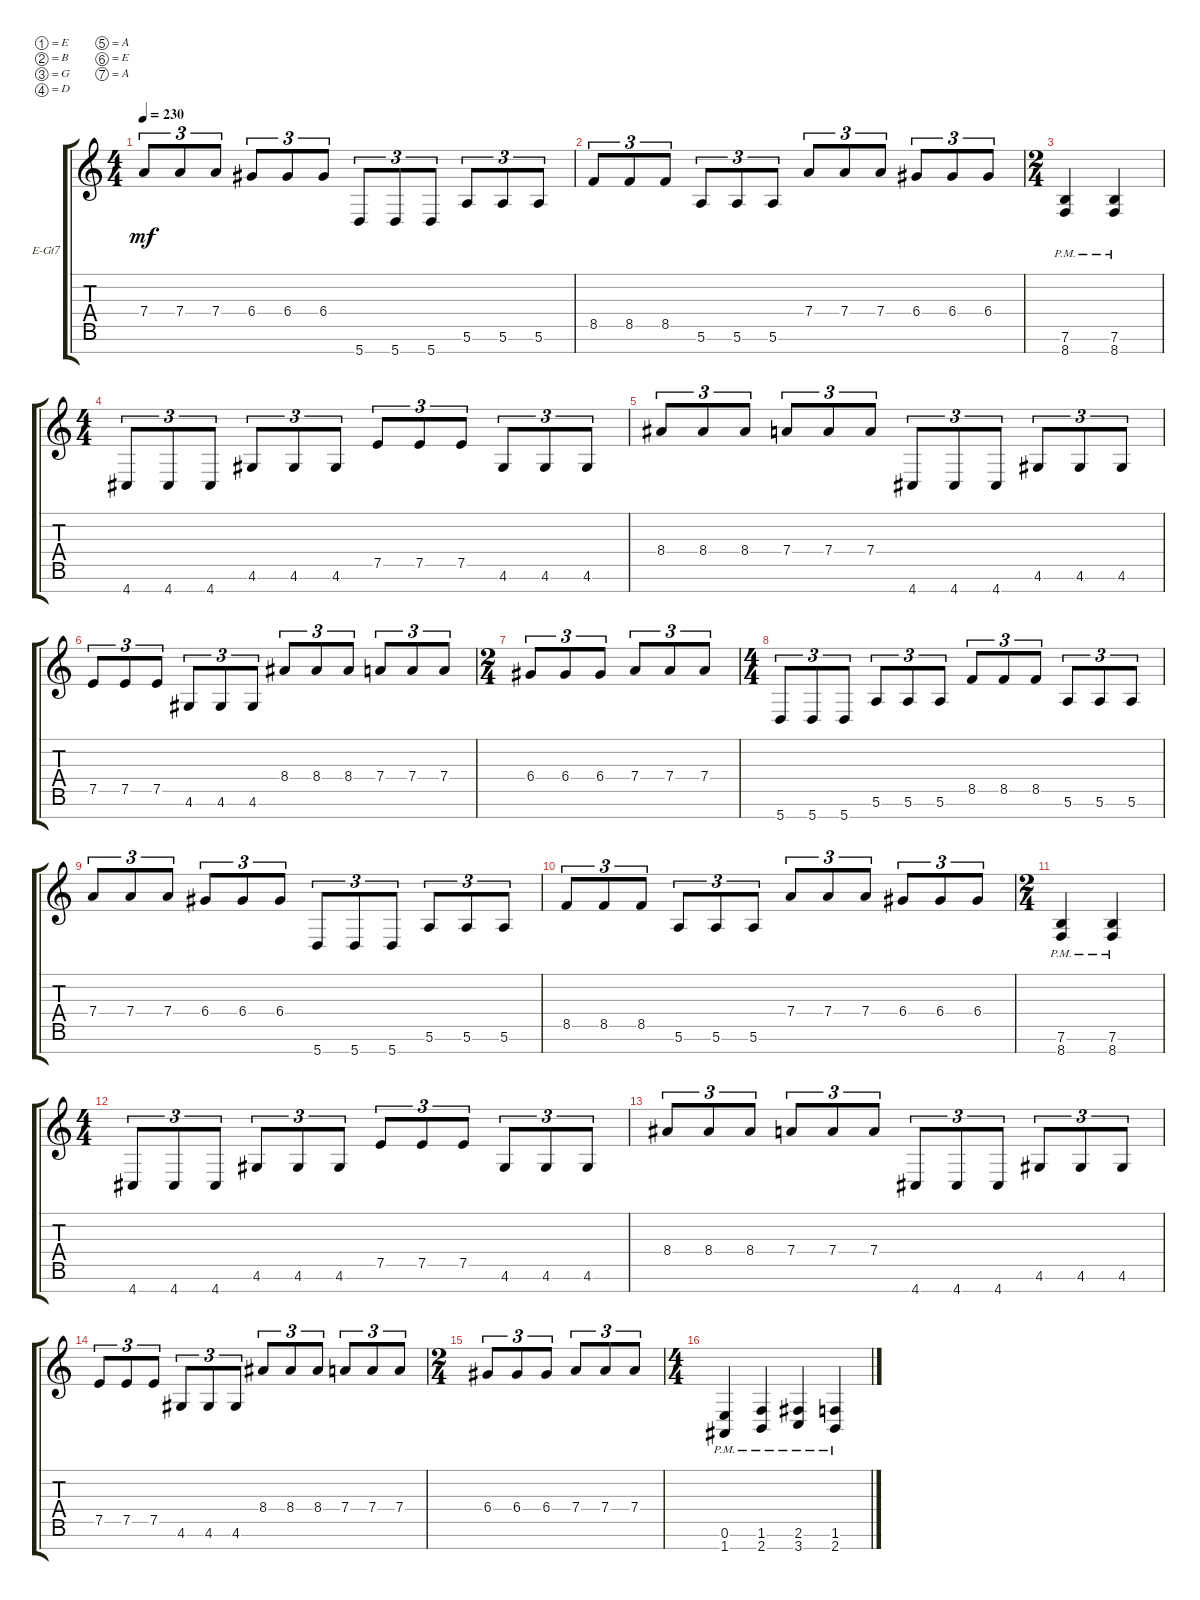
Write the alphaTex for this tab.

\defaultSystemsLayout 4
\bracketExtendMode groupsimilarinstruments
\firstSystemTrackNameOrientation horizontal
\otherSystemsTrackNameOrientation horizontal
\track ("Electric Guitar" "E-Gt7") {instrument distortionguitar}
\staff {score tabs}
\tuning (E4 B3 G3 D3 A2 E2 A1)
\ts (4 4)
\tempo 230
\clef g2
\ks c
7.4.8{tu (3 2) dy mf} 7.4.8{tu (3 2)} 7.4.8{tu (3 2)} 6.4.8{tu (3 2)} 6.4.8{tu (3 2)} 6.4.8{tu (3 2)} 5.7.8{tu (3 2)} 5.7.8{tu (3 2)} 5.7.8{tu (3 2)} 5.6.8{tu (3 2)} 5.6.8{tu (3 2)} 5.6.8{tu (3 2)} |
8.5.8{tu (3 2)} 8.5.8{tu (3 2)} 8.5.8{tu (3 2)} 5.6.8{tu (3 2)} 5.6.8{tu (3 2)} 5.6.8{tu (3 2)} 7.4.8{tu (3 2)} 7.4.8{tu (3 2)} 7.4.8{tu (3 2)} 6.4.8{tu (3 2)} 6.4.8{tu (3 2)} 6.4.8{tu (3 2)} |
\ts (2 4)
(8.7{pm} 7.6{pm}).4 (8.7{pm} 7.6{pm}).4 |
\ts (4 4)
4.7.8{tu (3 2)} 4.7.8{tu (3 2)} 4.7.8{tu (3 2)} 4.6.8{tu (3 2)} 4.6.8{tu (3 2)} 4.6.8{tu (3 2)} 7.5.8{tu (3 2)} 7.5.8{tu (3 2)} 7.5.8{tu (3 2)} 4.6.8{tu (3 2)} 4.6.8{tu (3 2)} 4.6.8{tu (3 2)} |
8.4.8{tu (3 2)} 8.4.8{tu (3 2)} 8.4.8{tu (3 2)} 7.4.8{tu (3 2)} 7.4.8{tu (3 2)} 7.4.8{tu (3 2)} 4.7.8{tu (3 2)} 4.7.8{tu (3 2)} 4.7.8{tu (3 2)} 4.6.8{tu (3 2)} 4.6.8{tu (3 2)} 4.6.8{tu (3 2)} |
7.5.8{tu (3 2)} 7.5.8{tu (3 2)} 7.5.8{tu (3 2)} 4.6.8{tu (3 2)} 4.6.8{tu (3 2)} 4.6.8{tu (3 2)} 8.4.8{tu (3 2)} 8.4.8{tu (3 2)} 8.4.8{tu (3 2)} 7.4.8{tu (3 2)} 7.4.8{tu (3 2)} 7.4.8{tu (3 2)} |
\ts (2 4)
6.4.8{tu (3 2)} 6.4.8{tu (3 2)} 6.4.8{tu (3 2)} 7.4.8{tu (3 2)} 7.4.8{tu (3 2)} 7.4.8{tu (3 2)} |
\ts (4 4)
5.7.8{tu (3 2)} 5.7.8{tu (3 2)} 5.7.8{tu (3 2)} 5.6.8{tu (3 2)} 5.6.8{tu (3 2)} 5.6.8{tu (3 2)} 8.5.8{tu (3 2)} 8.5.8{tu (3 2)} 8.5.8{tu (3 2)} 5.6.8{tu (3 2)} 5.6.8{tu (3 2)} 5.6.8{tu (3 2)} |
7.4.8{tu (3 2)} 7.4.8{tu (3 2)} 7.4.8{tu (3 2)} 6.4.8{tu (3 2)} 6.4.8{tu (3 2)} 6.4.8{tu (3 2)} 5.7.8{tu (3 2)} 5.7.8{tu (3 2)} 5.7.8{tu (3 2)} 5.6.8{tu (3 2)} 5.6.8{tu (3 2)} 5.6.8{tu (3 2)} |
8.5.8{tu (3 2)} 8.5.8{tu (3 2)} 8.5.8{tu (3 2)} 5.6.8{tu (3 2)} 5.6.8{tu (3 2)} 5.6.8{tu (3 2)} 7.4.8{tu (3 2)} 7.4.8{tu (3 2)} 7.4.8{tu (3 2)} 6.4.8{tu (3 2)} 6.4.8{tu (3 2)} 6.4.8{tu (3 2)} |
\ts (2 4)
(8.7{pm} 7.6{pm}).4 (8.7{pm} 7.6{pm}).4 |
\ts (4 4)
4.7.8{tu (3 2)} 4.7.8{tu (3 2)} 4.7.8{tu (3 2)} 4.6.8{tu (3 2)} 4.6.8{tu (3 2)} 4.6.8{tu (3 2)} 7.5.8{tu (3 2)} 7.5.8{tu (3 2)} 7.5.8{tu (3 2)} 4.6.8{tu (3 2)} 4.6.8{tu (3 2)} 4.6.8{tu (3 2)} |
8.4.8{tu (3 2)} 8.4.8{tu (3 2)} 8.4.8{tu (3 2)} 7.4.8{tu (3 2)} 7.4.8{tu (3 2)} 7.4.8{tu (3 2)} 4.7.8{tu (3 2)} 4.7.8{tu (3 2)} 4.7.8{tu (3 2)} 4.6.8{tu (3 2)} 4.6.8{tu (3 2)} 4.6.8{tu (3 2)} |
7.5.8{tu (3 2)} 7.5.8{tu (3 2)} 7.5.8{tu (3 2)} 4.6.8{tu (3 2)} 4.6.8{tu (3 2)} 4.6.8{tu (3 2)} 8.4.8{tu (3 2)} 8.4.8{tu (3 2)} 8.4.8{tu (3 2)} 7.4.8{tu (3 2)} 7.4.8{tu (3 2)} 7.4.8{tu (3 2)} |
\ts (2 4)
6.4.8{tu (3 2)} 6.4.8{tu (3 2)} 6.4.8{tu (3 2)} 7.4.8{tu (3 2)} 7.4.8{tu (3 2)} 7.4.8{tu (3 2)} |
\ts (4 4)
(1.7{pm} 0.6{pm}).4 (2.7{pm} 1.6{pm}).4 (3.7{pm} 2.6{pm}).4 (2.7{pm} 1.6{pm}).4
